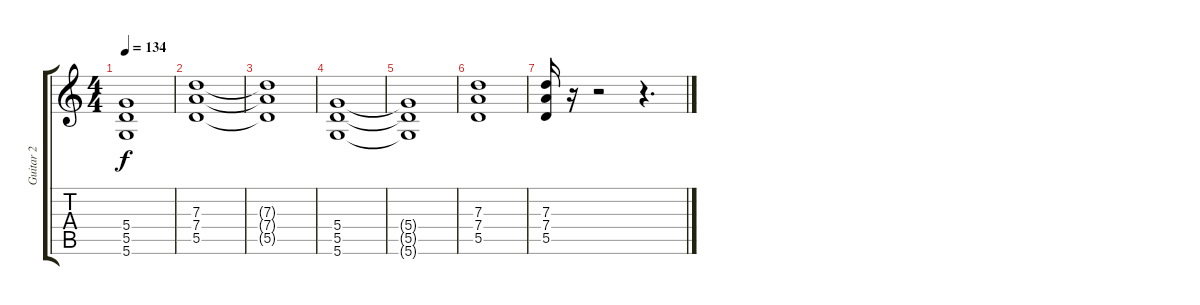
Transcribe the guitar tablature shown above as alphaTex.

\track ("Guitar 2" "Guitar 2") {instrument distortionguitar}
\staff {score tabs}
\tuning (E4 B3 G3 D3 A2 D2) {hide}
\ts (4 4)
\tempo 134
\clef g2
\ks c
(5.4{t} 5.5{t} 5.6{t}).1{dy f} |
(7.3 7.4 5.5).1 |
(7.3{t} 7.4{t} 5.5{t}).1 |
(5.4 5.5 5.6).1 |
(5.4{t} 5.5{t} 5.6{t}).1 |
(7.3 7.4 5.5).1 |
(7.3 7.4 5.5).16 r.16 r.2 r.4{d}
